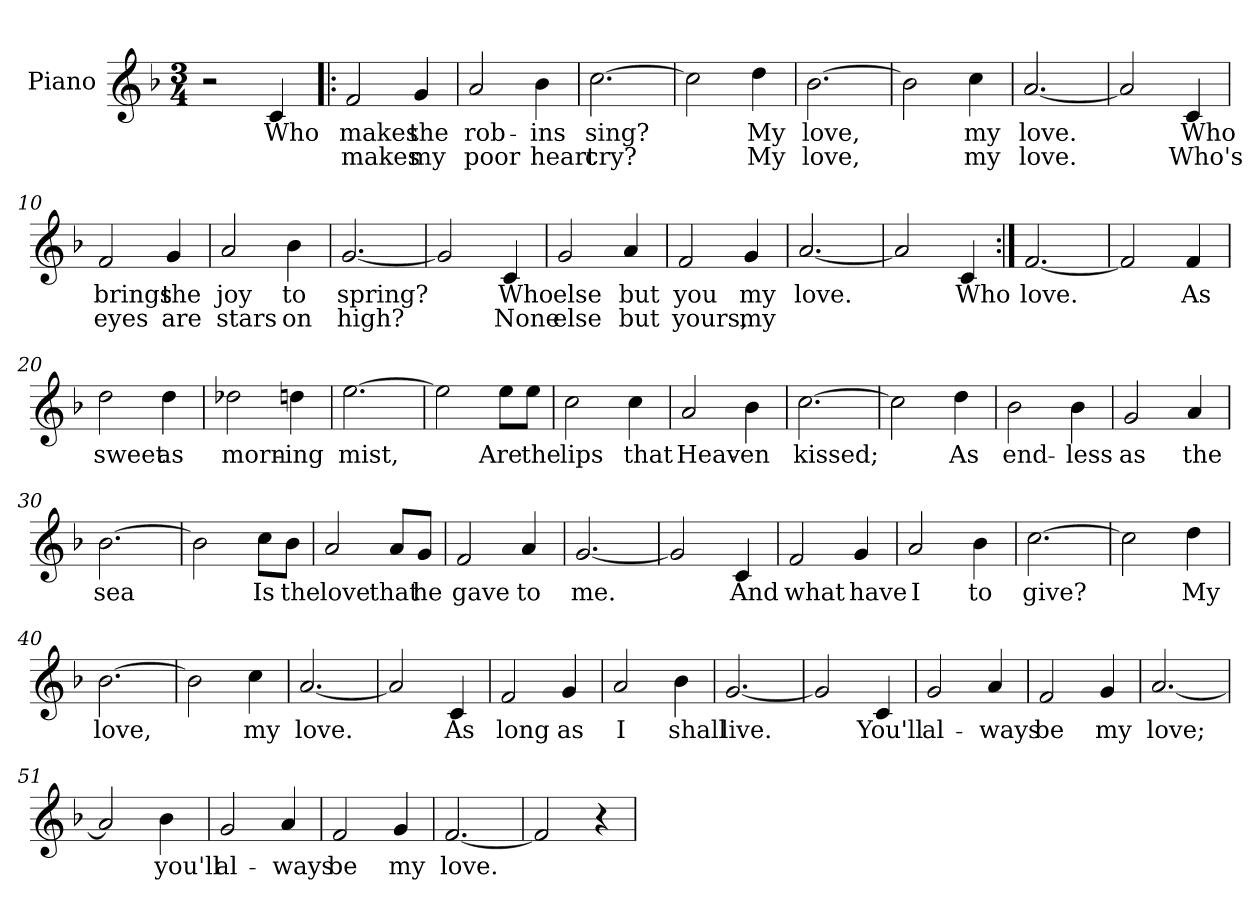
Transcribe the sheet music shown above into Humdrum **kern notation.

**kern	**text	**text
*part1	*part1	*part1
*staff1	*staff1	*staff1
*I"Piano	*	*
*I'Pno.	*	*
*clefG2	*	*
*k[b-]	*	*
*F:	*	*
*M3/4	*	*
=1	=1	=1
2r	.	.
4c/	Who	.
=2!|:	=2!|:	=2!|:
2f/	makes	makes
4g/	the	my
=3	=3	=3
2a/	rob-	poor
4b-\	-ins	heart
=4	=4	=4
[2.cc\	sing?	cry?
=5	=5	=5
2cc\]	.	.
4dd\	My	My
=6	=6	=6
[2.b-\	love,	love,
=7	=7	=7
2b-\]	.	.
4cc\	my	my
=8	=8	=8
[2.a/	love.	love.
!!LO:LB:g=z
=9	=9	=9
2a/]	.	.
4c/	Who	Who's
=10	=10	=10
2f/	brings	eyes
4g/	the	are
=11	=11	=11
2a/	joy	stars
4b-\	to	on
=12	=12	=12
[2.g/	spring?	high?
=13	=13	=13
2g/]	.	.
4c/	Who	None
=14	=14	=14
2g/	else	else
4a/	but	but
=15	=15	=15
2f/	you	yours,
4g/	my	my
=16	=16	=16
[2.a/	love.	.
!!LO:LB:g=z
=17	=17	=17
2a/]	.	.
4c/	Who	.
=18:|!	=18:|!	=18:|!
[2.f/	love.	.
=19	=19	=19
2f/]	.	.
4f/	As	.
=20	=20	=20
2dd\	sweet	.
4dd\	as	.
=21	=21	=21
2dd-X\	morn-	.
4ddn\	-ing	.
=22	=22	=22
[2.ee\	mist,	.
=23	=23	=23
2ee\]	.	.
8ee\L	Are	.
8ee\J	the	.
=24	=24	=24
2cc\	lips	.
4cc\	that	.
!!LO:LB:g=z
=25	=25	=25
2a/	Heav-	.
4b-\	-en	.
=26	=26	=26
[2.cc\	kissed;	.
=27	=27	=27
2cc\]	.	.
4dd\	As	.
=28	=28	=28
2b-\	end-	.
4b-\	-less	.
=29	=29	=29
2g/	as	.
4a/	the	.
=30	=30	=30
[2.b-\	sea	.
=31	=31	=31
2b-\]	.	.
8cc\L	Is	.
8b-\J	the	.
=32	=32	=32
2a/	love	.
8a/L	that	.
8g/J	he	.
!!LO:LB:g=z
=33	=33	=33
2f/	gave	.
4a/	to	.
=34	=34	=34
[2.g/	me.	.
=35	=35	=35
2g/]	.	.
4c/	And	.
=36	=36	=36
2f/	what	.
4g/	have	.
=37	=37	=37
2a/	I	.
4b-\	to	.
=38	=38	=38
[2.cc\	give?	.
=39	=39	=39
2cc\]	.	.
4dd\	My	.
=40	=40	=40
[2.b-\	love,	.
=41	=41	=41
2b-\]	.	.
4cc\	my	.
!!LO:LB:g=z
=42	=42	=42
[2.a/	love.	.
=43	=43	=43
2a/]	.	.
4c/	As	.
=44	=44	=44
2f/	long	.
4g/	as	.
=45	=45	=45
2a/	I	.
4b-\	shall	.
=46	=46	=46
[2.g/	live.	.
=47	=47	=47
2g/]	.	.
4c/	You'll	.
=48	=48	=48
2g/	al-	.
4a/	-ways	.
=49	=49	=49
2f/	be	.
4g/	my	.
=50	=50	=50
[2.a/	love;	.
!!LO:LB:g=z
=51	=51	=51
2a/]	.	.
4b-\	you'll	.
=52	=52	=52
2g/	al-	.
4a/	-ways	.
=53	=53	=53
2f/	be	.
4g/	my	.
=54	=54	=54
[2.f/	love.	.
=55	=55	=55
2f/]	.	.
4r	.	.
=	=	=
*-	*-	*-
